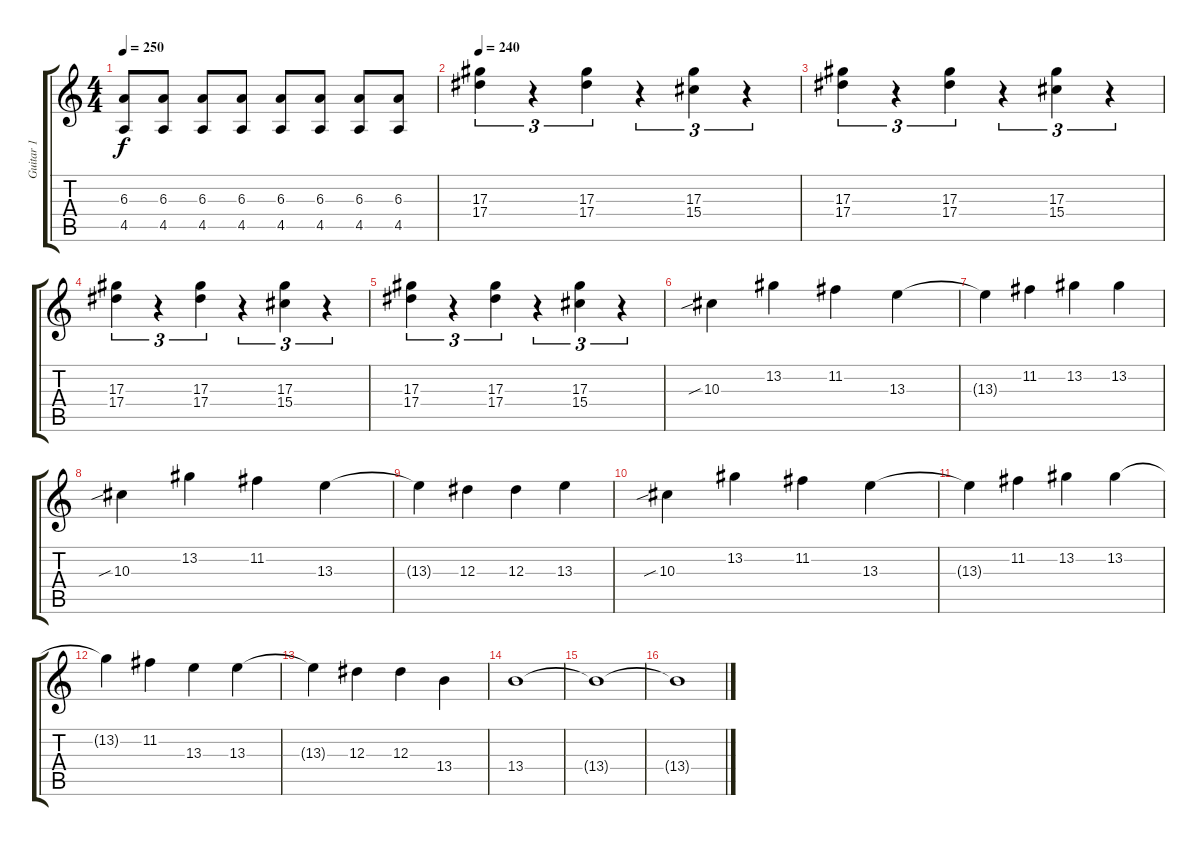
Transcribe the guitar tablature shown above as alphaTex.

\track ("Guitar 1" "Guitar 1") {instrument distortionguitar}
\staff {score tabs}
\tuning (C4 G3 Eb3 Bb2 F2 C2) {hide}
\ts (4 4)
\tempo 250
\clef g2
\ks c
(6.3 4.5).8{dy f} (6.3 4.5).8 (6.3 4.5).8 (6.3 4.5).8 (6.3 4.5).8 (6.3 4.5).8 (6.3 4.5).8 (6.3 4.5).8 |
\tempo 240
(17.3 17.4).4{tu (3 2) instrument acousticguitarsteel} r.4{tu (3 2)} (17.3 17.4).4{tu (3 2)} r.4{tu (3 2)} (17.3 15.4).4{tu (3 2)} r.4{tu (3 2)} |
(17.3 17.4).4{tu (3 2)} r.4{tu (3 2)} (17.3 17.4).4{tu (3 2)} r.4{tu (3 2)} (17.3 15.4).4{tu (3 2)} r.4{tu (3 2)} |
(17.3 17.4).4{tu (3 2)} r.4{tu (3 2)} (17.3 17.4).4{tu (3 2)} r.4{tu (3 2)} (17.3 15.4).4{tu (3 2)} r.4{tu (3 2)} |
(17.3 17.4).4{tu (3 2)} r.4{tu (3 2)} (17.3 17.4).4{tu (3 2)} r.4{tu (3 2)} (17.3 15.4).4{tu (3 2)} r.4{tu (3 2)} |
10.3{sib}.4{instrument distortionguitar} 13.2.4 11.2.4 13.3.4 |
13.3{t}.4 11.2.4 13.2.4 13.2.4 |
10.3{sib}.4 13.2.4 11.2.4 13.3.4 |
13.3{t}.4 12.3.4 12.3.4 13.3.4 |
10.3{sib}.4 13.2.4 11.2.4 13.3.4 |
13.3{t}.4 11.2.4 13.2.4 13.2.4 |
13.2{t}.4 11.2.4 13.3.4 13.3.4 |
13.3{t}.4 12.3.4 12.3.4 13.4.4 |
13.4.1 |
13.4{t}.1 |
13.4{t}.1
